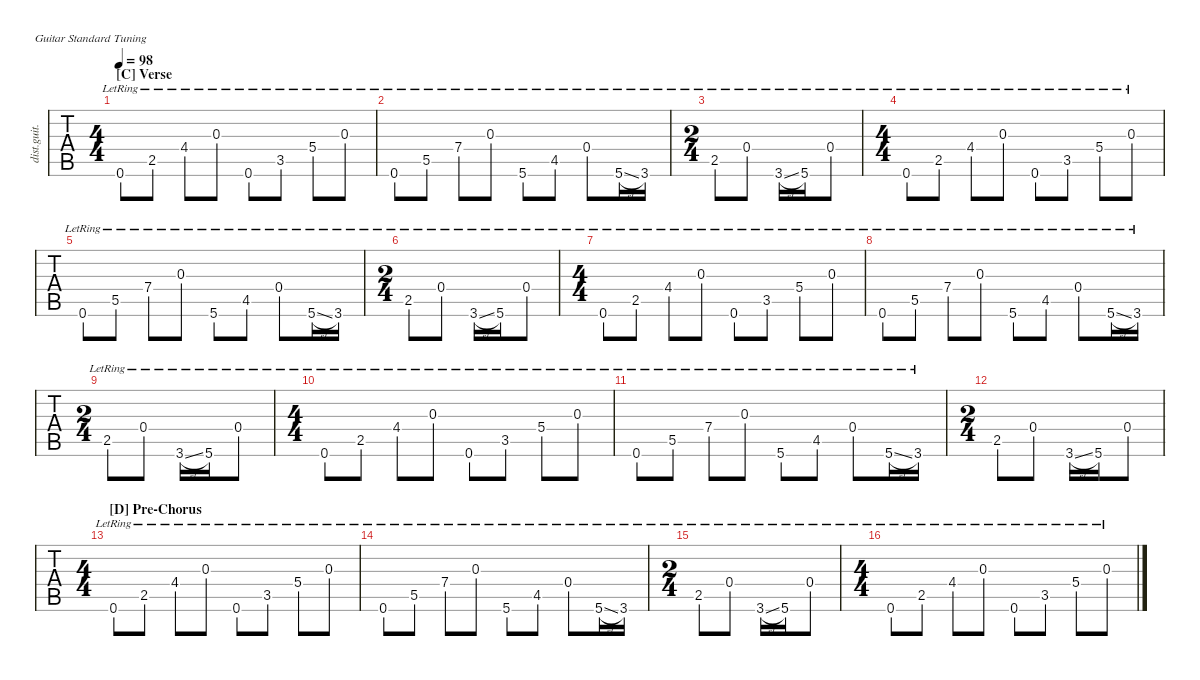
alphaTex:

\defaultSystemsLayout 4
\hideDynamics
\bracketExtendMode nobrackets
\otherSystemsTrackNameOrientation horizontal
\track ("Clean Guitar (James)" "dist.guit.") {instrument distortionguitar}
\staff {tabs}
\tuning (E4 B3 G3 D3 A2 E2)
\ts (4 4)
\beaming (8 2 2 2 2)
\section ("C" "Verse")
\tempo 98
\clef g2
\ks eminor
0.6{lr acc forcenatural}.8{dy mf} 2.5{lr acc forcenatural}.8 4.4{lr acc #}.8 0.3{lr acc forcenatural}.8 0.6{lr acc forcenatural}.8 3.5{lr acc forcenatural}.8 5.4{lr acc forcenatural}.8 0.3{lr acc forcenatural}.8 |
0.6{lr acc forcenatural}.8 5.5{lr acc forcenatural}.8 7.4{lr acc forcenatural}.8 0.3{lr acc forcenatural}.8 5.6{lr acc forcenatural}.8 4.5{lr acc #}.8 0.4{lr acc forcenatural}.8 5.6{sl lr acc forcenatural}.16 3.6{lr acc forcenatural}.16 |
\ts (2 4)
\beaming (8 2 2)
2.5{lr acc forcenatural}.8 0.4{lr acc forcenatural}.8 3.6{sl lr acc forcenatural}.16 5.6{lr acc forcenatural}.16 0.4{lr acc forcenatural}.8 |
\ts (4 4)
\beaming (8 2 2 2 2)
0.6{lr acc forcenatural}.8 2.5{lr acc forcenatural}.8 4.4{lr acc #}.8 0.3{lr acc forcenatural}.8 0.6{lr acc forcenatural}.8 3.5{lr acc forcenatural}.8 5.4{lr acc forcenatural}.8 0.3{lr acc forcenatural}.8 |
0.6{lr acc forcenatural}.8 5.5{lr acc forcenatural}.8 7.4{lr acc forcenatural}.8 0.3{lr acc forcenatural}.8 5.6{lr acc forcenatural}.8 4.5{lr acc #}.8 0.4{lr acc forcenatural}.8 5.6{sl lr acc forcenatural}.16 3.6{lr acc forcenatural}.16 |
\ts (2 4)
\beaming (8 2 2)
2.5{lr acc forcenatural}.8 0.4{lr acc forcenatural}.8 3.6{sl lr acc forcenatural}.16 5.6{lr acc forcenatural}.16 0.4{lr acc forcenatural}.8 |
\ts (4 4)
\beaming (8 2 2 2 2)
0.6{lr acc forcenatural}.8 2.5{lr acc forcenatural}.8 4.4{lr acc #}.8 0.3{lr acc forcenatural}.8 0.6{lr acc forcenatural}.8 3.5{lr acc forcenatural}.8 5.4{lr acc forcenatural}.8 0.3{lr acc forcenatural}.8 |
0.6{lr acc forcenatural}.8 5.5{lr acc forcenatural}.8 7.4{lr acc forcenatural}.8 0.3{lr acc forcenatural}.8 5.6{lr acc forcenatural}.8 4.5{lr acc #}.8 0.4{lr acc forcenatural}.8 5.6{sl lr acc forcenatural}.16 3.6{lr acc forcenatural}.16 |
\ts (2 4)
\beaming (8 2 2)
2.5{lr acc forcenatural}.8 0.4{lr acc forcenatural}.8 3.6{sl lr acc forcenatural}.16 5.6{lr acc forcenatural}.16 0.4{lr acc forcenatural}.8 |
\ts (4 4)
\beaming (8 2 2 2 2)
0.6{lr acc forcenatural}.8 2.5{lr acc forcenatural}.8 4.4{lr acc #}.8 0.3{lr acc forcenatural}.8 0.6{lr acc forcenatural}.8 3.5{lr acc forcenatural}.8 5.4{lr acc forcenatural}.8 0.3{lr acc forcenatural}.8 |
0.6{lr acc forcenatural}.8 5.5{lr acc forcenatural}.8 7.4{lr acc forcenatural}.8 0.3{lr acc forcenatural}.8 5.6{lr acc forcenatural}.8 4.5{lr acc #}.8 0.4{lr acc forcenatural}.8 5.6{sl lr acc forcenatural}.16 3.6{lr acc forcenatural}.16 |
\ts (2 4)
\beaming (8 2 2)
2.5{acc forcenatural}.8 0.4{acc forcenatural}.8 3.6{sl acc forcenatural}.16 5.6{acc forcenatural}.16 0.4{acc forcenatural}.8 |
\ts (4 4)
\beaming (8 2 2 2 2)
\section ("D" "Pre-Chorus")
0.6{lr acc forcenatural}.8 2.5{lr acc forcenatural}.8 4.4{lr acc #}.8 0.3{lr acc forcenatural}.8 0.6{lr acc forcenatural}.8 3.5{lr acc forcenatural}.8 5.4{lr acc forcenatural}.8 0.3{lr acc forcenatural}.8 |
0.6{lr acc forcenatural}.8 5.5{lr acc forcenatural}.8 7.4{lr acc forcenatural}.8 0.3{lr acc forcenatural}.8 5.6{lr acc forcenatural}.8 4.5{lr acc #}.8 0.4{lr acc forcenatural}.8 5.6{sl lr acc forcenatural}.16 3.6{lr acc forcenatural}.16 |
\ts (2 4)
\beaming (8 2 2)
2.5{lr acc forcenatural}.8 0.4{lr acc forcenatural}.8 3.6{sl lr acc forcenatural}.16 5.6{lr acc forcenatural}.16 0.4{lr acc forcenatural}.8 |
\ts (4 4)
\beaming (8 2 2 2 2)
0.6{lr acc forcenatural}.8 2.5{lr acc forcenatural}.8 4.4{lr acc #}.8 0.3{lr acc forcenatural}.8 0.6{lr acc forcenatural}.8 3.5{lr acc forcenatural}.8 5.4{lr acc forcenatural}.8 0.3{lr acc forcenatural}.8
